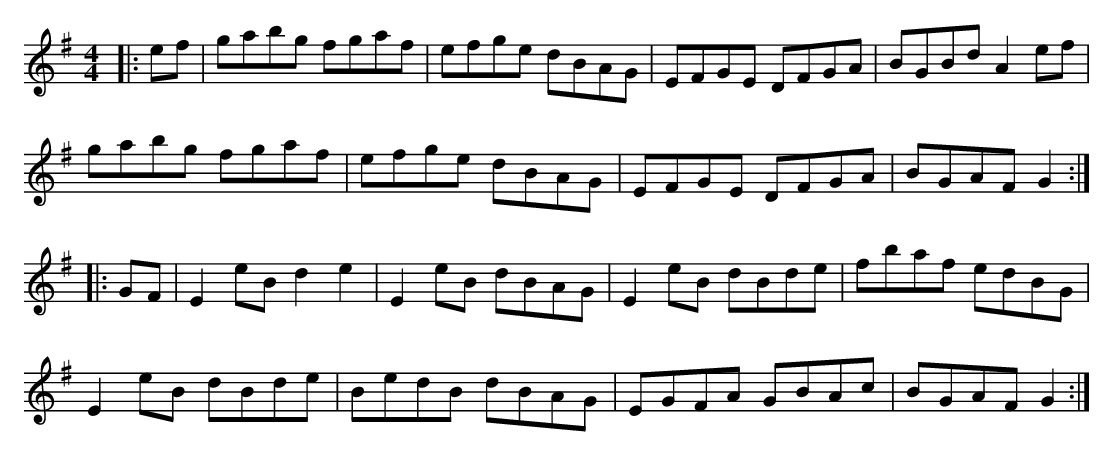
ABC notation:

X:1
M:4/4
K:G
|:ef|gabg fgaf|efge dBAG|EFGE DFGA|BGBd A2 ef|
gabg fgaf|efge dBAG|EFGE DFGA|BGAF G2 :|
|:GF|E2eB d2e2|E2eB dBAG|E2eB dBde|fbaf edBG|
E2eB dBde|BedB dBAG|EGFA GBAc| BGAF G2:|
